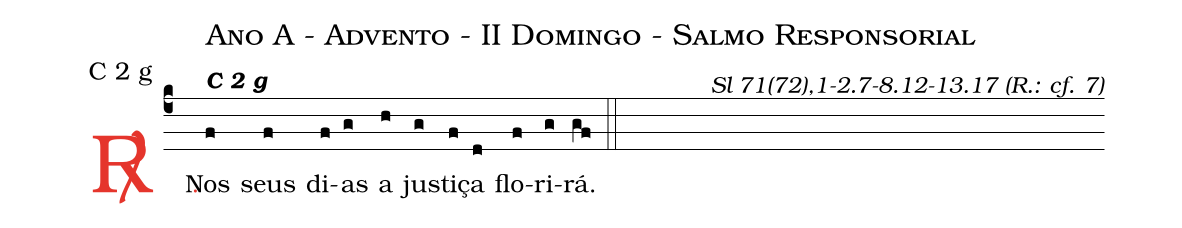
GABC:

name: Ano A - Advento - II Domingo - Salmo Responsorial;
mode: C 2 g;
commentary: Sl 71(72),1-2.7-8.12-13.17 (R.: cf. 7);
%%
(c4)

<c><sp>R/</sp>.</c>() Nos<alt>\textbf{C 2 g}</alt>(f) seus(f) di(f)as(g) a(h) jus(g)ti(f)ça(d) flo(f)ri(g)rá.(gf)

(::)
